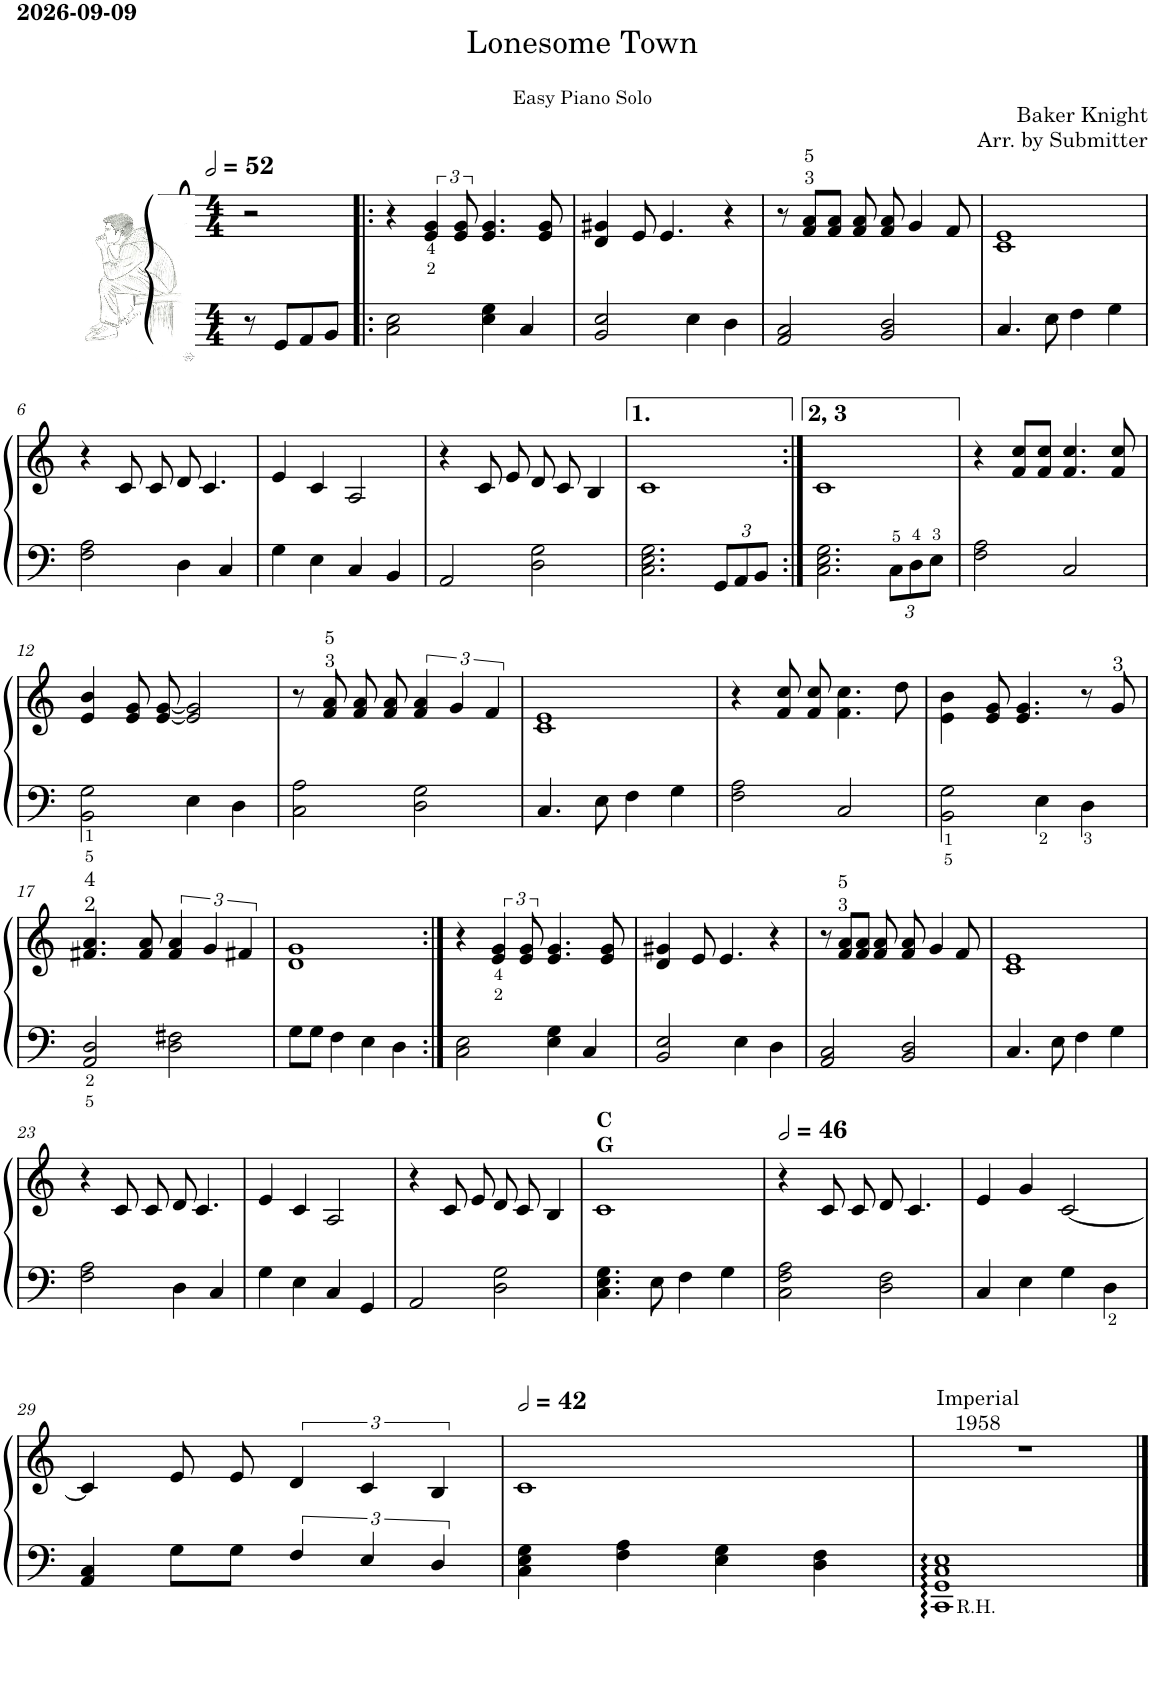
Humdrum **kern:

**kern	**kern	**harte
*part1	*part1	*part1
*staff2	*staff1	*
*I"Piano	*	*
*I'Pno.	*	*
*clefF4	*clefG2	*
*k[]	*k[]	*
*M4/4	*M4/4	*
*MM104	*MM104	*
=1	=1	=1
8r	2r	.
8GG/L	.	.
8AA/	.	.
8BB/J	.	.
=2!|:	=2!|:	=2!|:
2C\ 2E\	4r	.
.	6e/< 6g/<	.
.	12e/ 12g/	.
4E\ 4G\	4.e/ 4.g/	.
4C/	.	.
.	8e/ 8g/	.
=3	=3	=3
2BB/ 2E/	4d/ 4g#X/	.
.	8e/	.
.	4.e/	.
4E\	.	.
4D\	4r	.
=4	=4	=4
2AA/ 2C/	8r	.
.	8f/ 8a/L	.
.	8f/ 8a/J	.
.	8f/ 8a/	.
2BB/ 2D/	8f/ 8a/	.
.	4g/	.
.	8f/	.
=5	=5	=5
!	!	!LO:H:kt=N.C.
4.C/	1c 1e	N
8E\	.	.
4F\	.	.
4G\	.	.
!!LO:LB:g=z
=6	=6	=6
2F\ 2A\	4r	.
.	8c/	.
.	8c/	.
4D\	8d/	.
.	4.c/	.
4C/	.	.
=7	=7	=7
4G\	4e/	.
4E\	4c/	.
4C/	2A/	.
4BB/	.	.
=8	=8	=8
2AA/	4r	.
.	8c/	.
.	8e/	.
2D\ 2G\	8d/	.
.	8c/	.
.	4B/	.
=9	=9	=9
2.C\ 2.E\ 2.G\	1c	.
*Xbrackettup	*	*
12GG/L	.	.
12AA/	.	.
12BB/J	.	.
=10:|!	=10:|!	=10:|!
2.C\ 2.E\ 2.G\	1c	.
12C>\L	.	.
12D>\	.	.
12E>\J	.	.
=11	=11	=11
2F\ 2A\	4r	.
.	8f/ 8cc/L	.
.	8f/ 8cc/J	.
2C/	4.f/ 4.cc/	.
.	8f/ 8cc/	.
!!LO:LB:g=z
=12	=12	=12
2BB\ 2G\	4e/ 4b/	.
.	8e/ 8g/	.
.	[8e/ [<8g/	.
4E\	2e/] 2g/]	.
4D\	.	.
=13	=13	=13
2C\ 2A\	8r	.
.	8f/ 8a/	.
.	8f/ 8a/	.
.	8f/ 8a/	.
2D\ 2G\	6f/ 6a/	.
.	6g/	.
.	6f/	.
=14	=14	=14
!	!	!LO:H:kt=N.C.
4.C/	1c 1e	N
8E\	.	.
4F\	.	.
4G\	.	.
=15	=15	=15
2F\ 2A\	4r	.
.	8f/ 8cc/	.
.	8f/ 8cc/	.
2C/	4.f\ 4.cc\	.
.	8dd\	.
=16	=16	=16
2BB\ 2G\	4e\ 4b\	.
.	8e/ 8g/	.
.	4.e/ 4.g/	.
4E\	.	.
4D\	8r	.
.	8g/	.
!!LO:LB:g=z
=17	=17	=17
2AA/ 2D/	4.f#X/ 4.a/	.
.	8f#/ 8a/	.
2D\ 2F#X\	6f#/ 6a/	.
.	6g/	.
.	6f#X/	.
=18	=18	=18
8G\L	1d 1g	.
8G\J	.	.
4F\	.	.
4E\	.	.
4D\	.	.
=19:|!	=19:|!	=19:|!
2C\ 2E\	4r	.
.	6e/< 6g/<	.
.	12e/ 12g/	.
4E\ 4G\	4.e/ 4.g/	.
4C/	.	.
.	8e/ 8g/	.
=20	=20	=20
2BB/ 2E/	4d/ 4g#X/	.
.	8e/	.
.	4.e/	.
4E\	.	.
4D\	4r	.
=21	=21	=21
2AA/ 2C/	8r	.
.	8f/ 8a/L	.
.	8f/ 8a/J	.
.	8f/ 8a/	.
2BB/ 2D/	8f/ 8a/	.
.	4g/	.
.	8f/	.
=22	=22	=22
4.C/	1c 1e	.
8E\	.	.
4F\	.	.
4G\	.	.
!!LO:LB:g=z
=23	=23	=23
2F\ 2A\	4r	.
.	8c/	.
.	8c/	.
4D\	8d/	.
.	4.c/	.
4C/	.	.
=24	=24	=24
4G\	4e/	.
4E\	4c/	.
4C/	2A/	.
4GG/	.	.
=25	=25	=25
2AA/	4r	.
.	8c/	.
.	8e/	.
2D\ 2G\	8d/	.
.	8c/	.
.	4B/	.
=26	=26	=26
!	!LO:TX:a:B:t=C	!
!	!LO:TX:a:t=G	!
4.C\ 4.E\ 4.G\	1c	.
8E\	.	.
4F\	.	.
4G\	.	.
=27	=27	=27
*	*MM92	*
2C\ 2F\ 2A\	4r	.
.	8c/	.
.	8c/	.
2D\ 2F\	8d/	.
.	4.c/	.
=28	=28	=28
!	!	!LO:H:kt=N.C.
4C/	4e/	N
4E\	4g/	.
!LO:TX:b:t=Imperial	!	!
!LO:TX:b:t=1958	!	!
4G\	[2c/	.
4D\	.	.
!!LO:LB:g=z
=29	=29	=29
4AA/ 4C/	4c/]	.
8G\L	8e/	.
8G\J	8e/	.
*brackettup	*	*
6F/	6d/	.
6E/	6c/	.
6D/	6B/	.
=30	=30	=30
*	*MM84	*
!	!	!LO:H:kt=N.C.
4C\ 4E\ 4G\	1c	N
4F\ 4A\	.	.
4E\ 4G\	.	.
4D\ 4F\	.	.
=31	=31	=31
!LO:TX:b:t=R.H.	!	!
1CC: 1GG: 1C: 1E:	1r	.
==	==	==
*-	*-	*-
